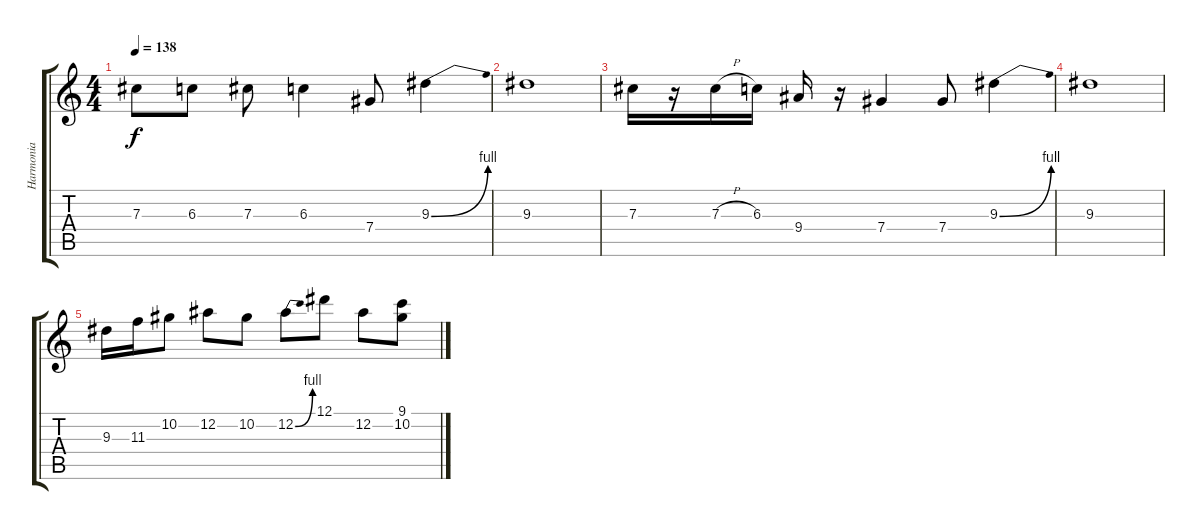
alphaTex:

\track ("Harmonia" "Harmonia") {instrument distortionguitar}
\staff {score tabs}
\tuning (Eb4 Bb3 Gb3 Db3 Ab2 Eb2) {hide}
\ts (4 4)
\tempo 138
\clef g2
\ks c
7.3.8{dy f} 6.3.8 7.3.8 6.3.4 7.4.8 9.3{be (bend 0 0 60 4)}.4 |
9.3.1 |
7.3.16 r.16 7.3{h}.16 6.3.16 9.4.16 r.16 7.4.4 7.4.8 9.3{be (bend 0 0 60 4)}.4 |
9.3.1 |
9.3.16 11.3.16 10.2.8 12.2.8 10.2.8 12.2{be (bend 0 0 60 4)}.8 12.1.8 12.2.8 (9.1 10.2).8
